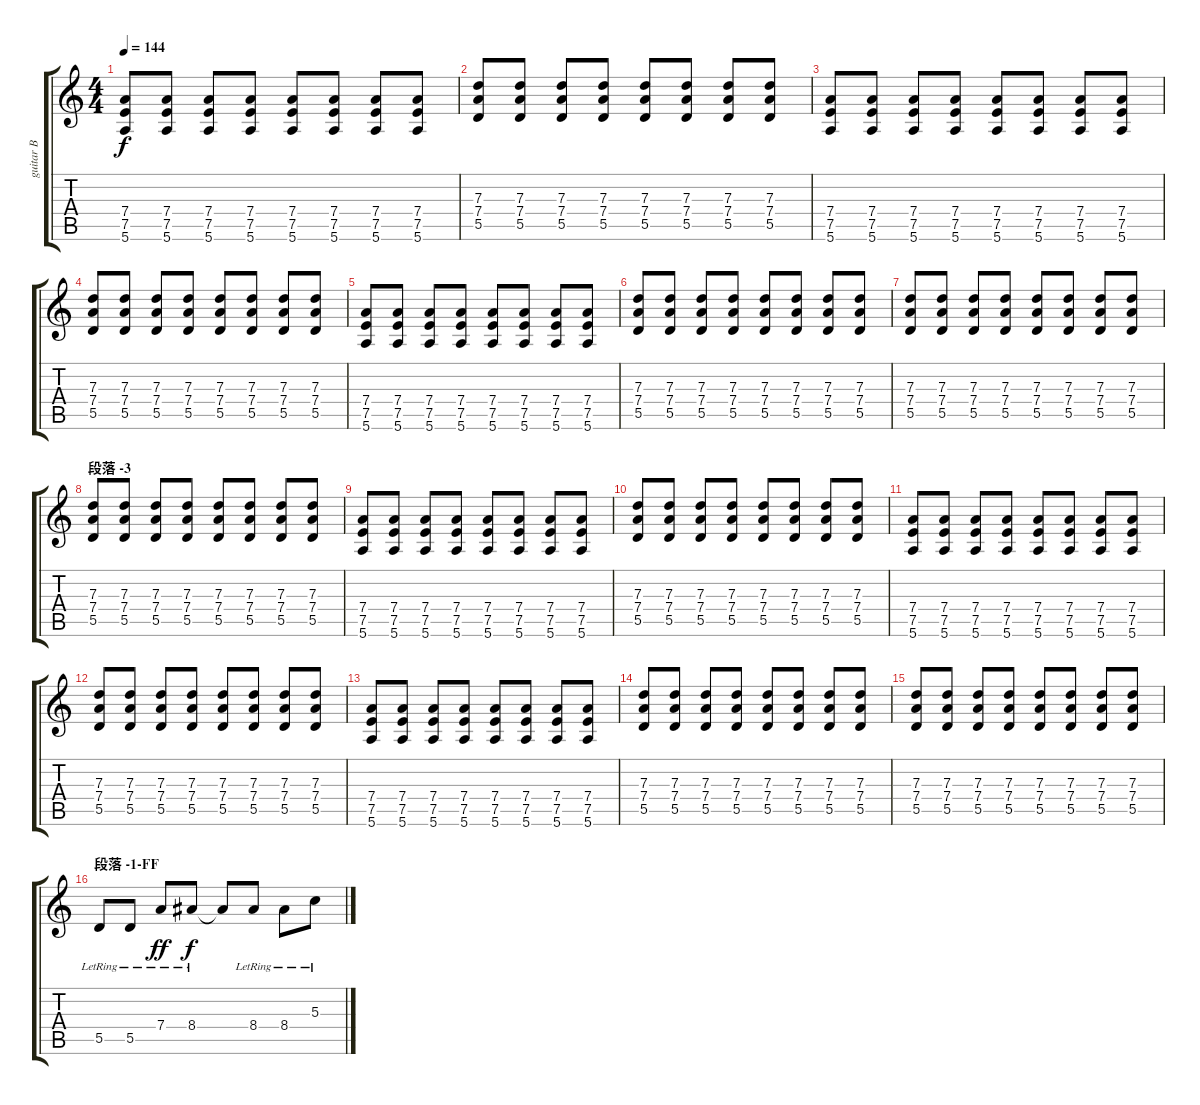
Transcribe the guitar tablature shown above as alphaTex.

\track ("guitar B" "guitar B") {instrument electricguitarmuted}
\staff {score tabs}
\tuning (E4 B3 G3 D3 A2 E2) {hide}
\ts (4 4)
\tempo 144
\clef g2
\ks c
(7.4 7.5 5.6).8{dy f} (7.4 7.5 5.6).8 (7.4 7.5 5.6).8 (7.4 7.5 5.6).8 (7.4 7.5 5.6).8 (7.4 7.5 5.6).8 (7.4 7.5 5.6).8 (7.4 7.5 5.6).8 |
(7.3 7.4 5.5).8 (7.3 7.4 5.5).8 (7.3 7.4 5.5).8 (7.3 7.4 5.5).8 (7.3 7.4 5.5).8 (7.3 7.4 5.5).8 (7.3 7.4 5.5).8 (7.3 7.4 5.5).8 |
(7.4 7.5 5.6).8 (7.4 7.5 5.6).8 (7.4 7.5 5.6).8 (7.4 7.5 5.6).8 (7.4 7.5 5.6).8 (7.4 7.5 5.6).8 (7.4 7.5 5.6).8 (7.4 7.5 5.6).8 |
(7.3 7.4 5.5).8 (7.3 7.4 5.5).8 (7.3 7.4 5.5).8 (7.3 7.4 5.5).8 (7.3 7.4 5.5).8 (7.3 7.4 5.5).8 (7.3 7.4 5.5).8 (7.3 7.4 5.5).8 |
(7.4 7.5 5.6).8 (7.4 7.5 5.6).8 (7.4 7.5 5.6).8 (7.4 7.5 5.6).8 (7.4 7.5 5.6).8 (7.4 7.5 5.6).8 (7.4 7.5 5.6).8 (7.4 7.5 5.6).8 |
(7.3 7.4 5.5).8 (7.3 7.4 5.5).8 (7.3 7.4 5.5).8 (7.3 7.4 5.5).8 (7.3 7.4 5.5).8 (7.3 7.4 5.5).8 (7.3 7.4 5.5).8 (7.3 7.4 5.5).8 |
(7.3 7.4 5.5).8 (7.3 7.4 5.5).8 (7.3 7.4 5.5).8 (7.3 7.4 5.5).8 (7.3 7.4 5.5).8 (7.3 7.4 5.5).8 (7.3 7.4 5.5).8 (7.3 7.4 5.5).8 |
\section ("" "段落 -3")
(7.3 7.4 5.5).8 (7.3 7.4 5.5).8 (7.3 7.4 5.5).8 (7.3 7.4 5.5).8 (7.3 7.4 5.5).8 (7.3 7.4 5.5).8 (7.3 7.4 5.5).8 (7.3 7.4 5.5).8 |
(7.4 7.5 5.6).8 (7.4 7.5 5.6).8 (7.4 7.5 5.6).8 (7.4 7.5 5.6).8 (7.4 7.5 5.6).8 (7.4 7.5 5.6).8 (7.4 7.5 5.6).8 (7.4 7.5 5.6).8 |
(7.3 7.4 5.5).8 (7.3 7.4 5.5).8 (7.3 7.4 5.5).8 (7.3 7.4 5.5).8 (7.3 7.4 5.5).8 (7.3 7.4 5.5).8 (7.3 7.4 5.5).8 (7.3 7.4 5.5).8 |
(7.4 7.5 5.6).8 (7.4 7.5 5.6).8 (7.4 7.5 5.6).8 (7.4 7.5 5.6).8 (7.4 7.5 5.6).8 (7.4 7.5 5.6).8 (7.4 7.5 5.6).8 (7.4 7.5 5.6).8 |
(7.3 7.4 5.5).8 (7.3 7.4 5.5).8 (7.3 7.4 5.5).8 (7.3 7.4 5.5).8 (7.3 7.4 5.5).8 (7.3 7.4 5.5).8 (7.3 7.4 5.5).8 (7.3 7.4 5.5).8 |
(7.4 7.5 5.6).8 (7.4 7.5 5.6).8 (7.4 7.5 5.6).8 (7.4 7.5 5.6).8 (7.4 7.5 5.6).8 (7.4 7.5 5.6).8 (7.4 7.5 5.6).8 (7.4 7.5 5.6).8 |
(7.3 7.4 5.5).8 (7.3 7.4 5.5).8 (7.3 7.4 5.5).8 (7.3 7.4 5.5).8 (7.3 7.4 5.5).8 (7.3 7.4 5.5).8 (7.3 7.4 5.5).8 (7.3 7.4 5.5).8 |
(7.3 7.4 5.5).8 (7.3 7.4 5.5).8 (7.3 7.4 5.5).8 (7.3 7.4 5.5).8 (7.3 7.4 5.5).8 (7.3 7.4 5.5).8 (7.3 7.4 5.5).8 (7.3 7.4 5.5).8 |
\section ("" "段落 -1-FF")
5.5{lr}.8{volume 16} 5.5{lr}.8 7.4{lr}.8{dy ff} 8.4{lr}.8{dy f} 8.4{t}.8 8.4{lr}.8 8.4{lr}.8 5.3{lr}.8
